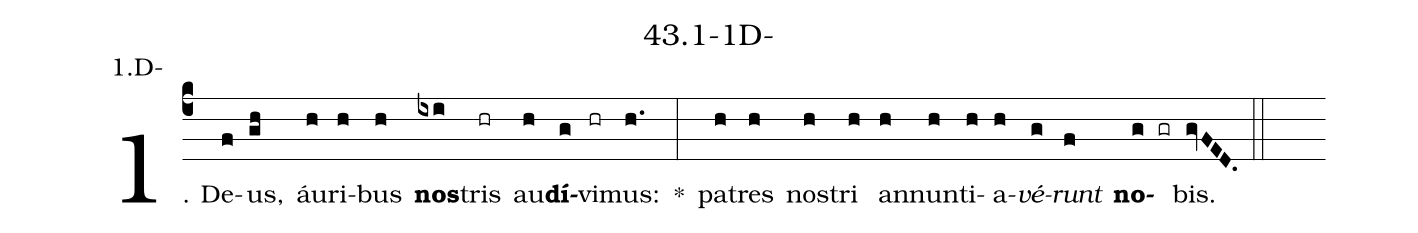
name: 43.1-1D-;
annotation: 1.D-;
%%
(c4)1. De(f)us,(gh) áu(h)ri(h)bus(h) <b>nos</b>(ixi)tris(hr) au(h)<b>dí</b>(g)vi(hr)mus:(h.) *(:) pa(h)tres(h) nos(h)tri(h) an(h)nun(h)ti(h)a(h)<i>vé</i>(g)<i>runt</i>(f) <b>no</b>(g gr)bis.(gvFED.) (::)
